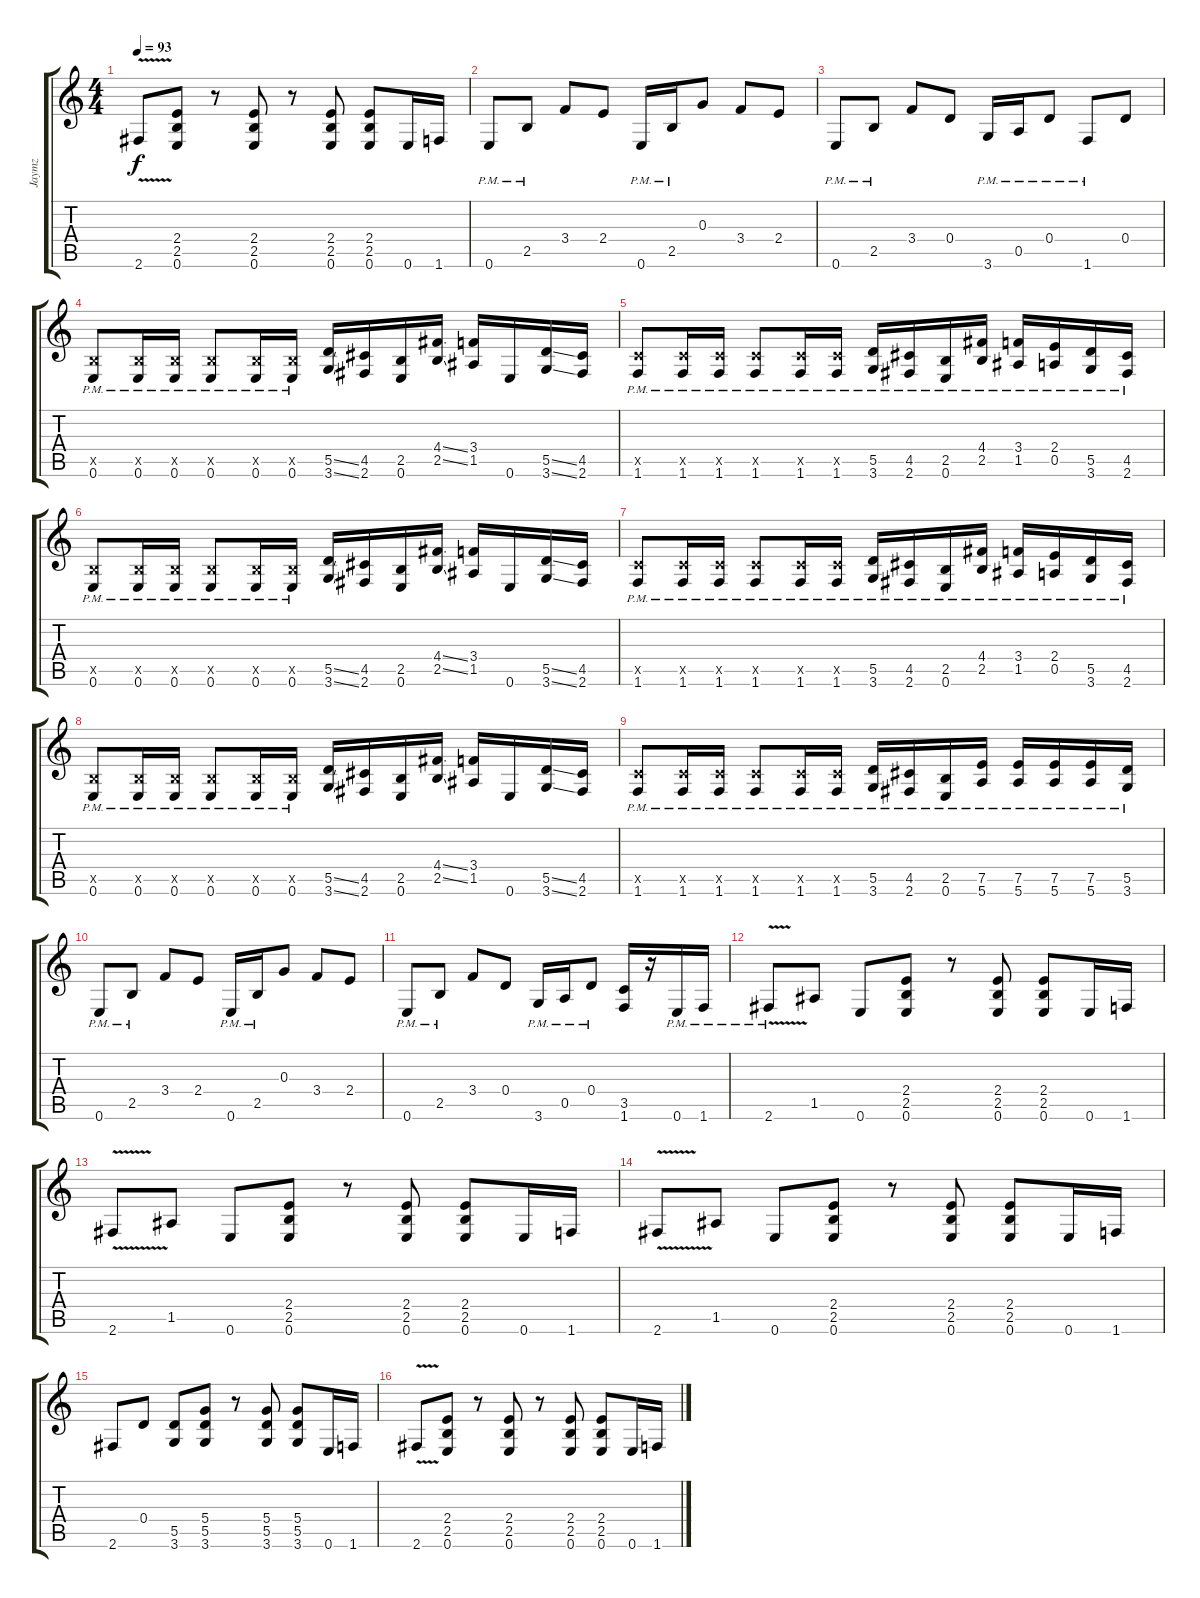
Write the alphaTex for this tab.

\track ("Jaymz" "Jaymz") {instrument distortionguitar}
\staff {score tabs}
\tuning (E4 B3 G3 D3 A2 E2) {hide}
\ts (4 4)
\tempo 93
\clef g2
\ks c
2.6{v}.8{dy f} (2.4 2.5 0.6).8 r.8 (2.4 2.5 0.6).8 r.8 (2.4 2.5 0.6).8 (2.4 2.5 0.6).8 0.6.16 1.6.16 |
0.6{pm}.8 2.5{pm}.8 3.4.8 2.4.8 0.6{pm}.16 2.5{pm}.16 0.3.8 3.4.8 2.4.8 |
0.6{pm}.8 2.5{pm}.8 3.4.8 0.4.8 3.6{pm}.16 0.5{pm}.16 0.4{pm}.8 1.6{pm}.8 0.4.8 |
(2.5{x} 0.6{pm}).8 (2.5{x} 0.6{pm}).16 (2.5{x} 0.6{pm}).16 (2.5{x} 0.6{pm}).8 (2.5{x} 0.6{pm}).16 (2.5{x} 0.6{pm}).16 (5.5{ss} 3.6{ss}).16 (4.5 2.6).16 (2.5 0.6).16 (4.4{ss} 2.5{ss}).16 (3.4 1.5).16 0.6.16 (5.5{ss} 3.6{ss}).16 (4.5 2.6).16 |
(3.5{x} 1.6{pm}).8 (3.5{x} 1.6{pm}).16 (3.5{x} 1.6{pm}).16 (3.5{x} 1.6{pm}).8 (3.5{x} 1.6{pm}).16 (3.5{x} 1.6{pm}).16 (5.5{pm} 3.6{pm}).16 (4.5{pm} 2.6{pm}).16 (2.5{pm} 0.6{pm}).16 (4.4{pm} 2.5{pm}).16 (3.4{pm} 1.5{pm}).16 (2.4{pm} 0.5{pm}).16 (5.5{pm} 3.6{pm}).16 (4.5{pm} 2.6{pm}).16 |
(2.5{x} 0.6{pm}).8 (2.5{x} 0.6{pm}).16 (2.5{x} 0.6{pm}).16 (2.5{x} 0.6{pm}).8 (2.5{x} 0.6{pm}).16 (2.5{x} 0.6{pm}).16 (5.5{ss} 3.6{ss}).16 (4.5 2.6).16 (2.5 0.6).16 (4.4{ss} 2.5{ss}).16 (3.4 1.5).16 0.6.16 (5.5{ss} 3.6{ss}).16 (4.5 2.6).16 |
(3.5{x} 1.6{pm}).8 (3.5{x} 1.6{pm}).16 (3.5{x} 1.6{pm}).16 (3.5{x} 1.6{pm}).8 (3.5{x} 1.6{pm}).16 (3.5{x} 1.6{pm}).16 (5.5{pm} 3.6{pm}).16 (4.5{pm} 2.6{pm}).16 (2.5{pm} 0.6{pm}).16 (4.4{pm} 2.5{pm}).16 (3.4{pm} 1.5{pm}).16 (2.4{pm} 0.5{pm}).16 (5.5{pm} 3.6{pm}).16 (4.5{pm} 2.6{pm}).16 |
(2.5{x} 0.6{pm}).8 (2.5{x} 0.6{pm}).16 (2.5{x} 0.6{pm}).16 (2.5{x} 0.6{pm}).8 (2.5{x} 0.6{pm}).16 (2.5{x} 0.6{pm}).16 (5.5{ss} 3.6{ss}).16 (4.5 2.6).16 (2.5 0.6).16 (4.4{ss} 2.5{ss}).16 (3.4 1.5).16 0.6.16 (5.5{ss} 3.6{ss}).16 (4.5 2.6).16 |
(3.5{x} 1.6{pm}).8 (3.5{x} 1.6{pm}).16 (3.5{x} 1.6{pm}).16 (3.5{x} 1.6{pm}).8 (3.5{x} 1.6{pm}).16 (3.5{x} 1.6{pm}).16 (5.5{pm} 3.6{pm}).16 (4.5{pm} 2.6{pm}).16 (2.5{pm} 0.6{pm}).16 (7.5{pm} 5.6{pm}).16 (7.5{pm} 5.6{pm}).16 (7.5{pm} 5.6{pm}).16 (7.5{pm} 5.6{pm}).16 (5.5{pm} 3.6{pm}).16 |
0.6{pm}.8 2.5{pm}.8 3.4.8 2.4.8 0.6{pm}.16 2.5{pm}.16 0.3.8 3.4.8 2.4.8 |
0.6{pm}.8 2.5{pm}.8 3.4.8 0.4.8 3.6{pm}.16 0.5{pm}.16 0.4{pm}.8 (3.5 1.6).16 r.16 0.6{pm}.16 1.6{pm}.16 |
2.6{v pm}.8 1.5.8 0.6.8 (2.4 2.5 0.6).8 r.8 (2.4 2.5 0.6).8 (2.4 2.5 0.6).8 0.6.16 1.6.16 |
2.6{v}.8 1.5.8 0.6.8 (2.4 2.5 0.6).8 r.8 (2.4 2.5 0.6).8 (2.4 2.5 0.6).8 0.6.16 1.6.16 |
2.6{v}.8 1.5.8 0.6.8 (2.4 2.5 0.6).8 r.8 (2.4 2.5 0.6).8 (2.4 2.5 0.6).8 0.6.16 1.6.16 |
2.6.8 0.4.8 (5.5 3.6).8 (5.4 5.5 3.6).8 r.8 (5.4 5.5 3.6).8 (5.4 5.5 3.6).8 0.6.16 1.6.16 |
2.6{v}.8 (2.4 2.5 0.6).8 r.8 (2.4 2.5 0.6).8 r.8 (2.4 2.5 0.6).8 (2.4 2.5 0.6).8 0.6.16 1.6.16
